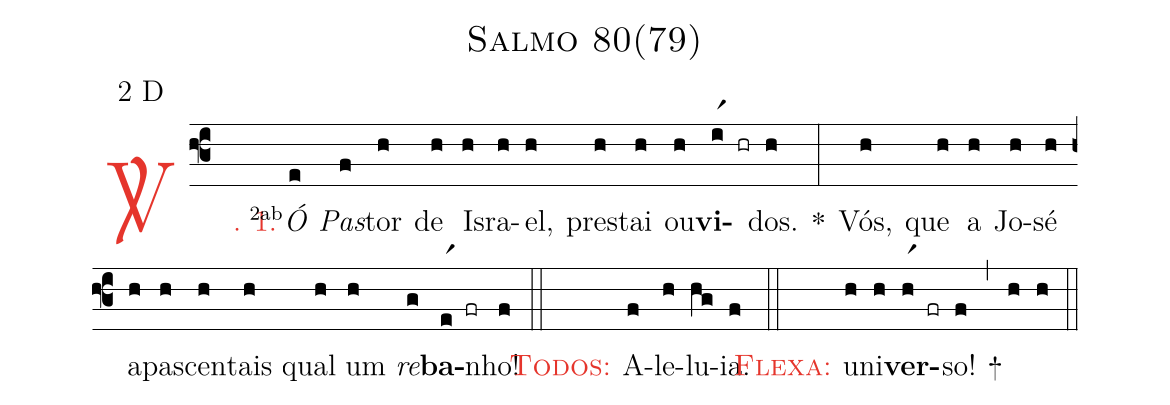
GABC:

name: Salmo 80(79);
mode: 2;
mode-differentia: D;
%%
(f3)

<c><sp>V/</sp>. 1.</c>() <v>\VSup{2ab}</v><i>Ó</i>(e) <i>Pas</i>(f)tor(h) de(h) Is(h)ra(h)el,(h) pres(h)tai(h) ou(h)<b>vi</b>(ir1 hr)dos.(h) *(:) Vós,(h) que(h) a(h) Jo(h)sé(h) a(h)pas(h)cen(h)tais(h) qual(h) um(h) <i>re</i>(g)<b>ba</b>(er1 fr)nho!(f)

(::)

<nlba><c><sc>Todos</sc>:</c>() A</nlba>(f)le(h)lu(hg)ia.(f)

(::)

<nlba><c><sc>Flexa</sc>:</c>() u</nlba>(h)ni(h)<b>ver</b>(hr1 fr)so!(f) +(,) (h) (h)

(::)
